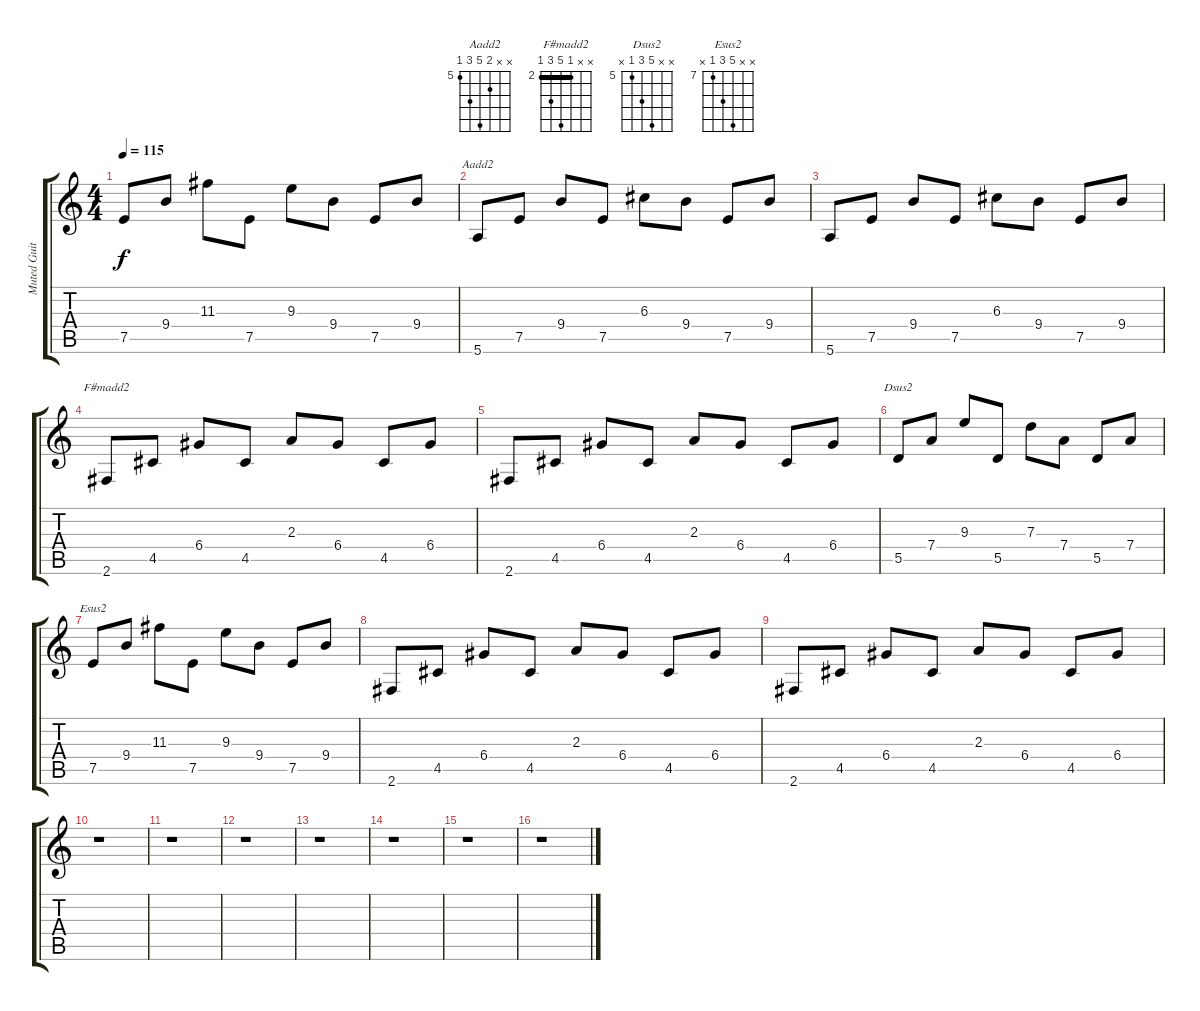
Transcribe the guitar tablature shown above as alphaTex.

\track ("Muted Guitar        " "Muted Guit") {instrument electricguitarmuted}
\staff {score tabs}
\tuning (E4 B3 G3 D3 A2 E2) {hide}
\chord ("Aadd2" x x 6 9 7 5) {firstfret 5}
\chord ("F#madd2" x x 2 6 4 2) {firstfret 2 barre 2}
\chord ("Dsus2" x x 9 7 5 x) {firstfret 5}
\chord ("Esus2" x x 11 9 7 x) {firstfret 7}
\ts (4 4)
\tempo 115
\clef g2
\ks c
7.5.8{dy f} 9.4.8 11.3.8 7.5.8 9.3.8 9.4.8 7.5.8 9.4.8 |
5.6.8{ch "Aadd2"} 7.5.8 9.4.8 7.5.8 6.3.8 9.4.8 7.5.8 9.4.8 |
5.6.8 7.5.8 9.4.8 7.5.8 6.3.8 9.4.8 7.5.8 9.4.8 |
2.6.8{ch "F#madd2"} 4.5.8 6.4.8 4.5.8 2.3.8 6.4.8 4.5.8 6.4.8 |
2.6.8 4.5.8 6.4.8 4.5.8 2.3.8 6.4.8 4.5.8 6.4.8 |
5.5.8{ch "Dsus2"} 7.4.8 9.3.8 5.5.8 7.3.8 7.4.8 5.5.8 7.4.8 |
7.5.8{ch "Esus2"} 9.4.8 11.3.8 7.5.8 9.3.8 9.4.8 7.5.8 9.4.8 |
2.6.8 4.5.8 6.4.8 4.5.8 2.3.8 6.4.8 4.5.8 6.4.8 |
2.6.8 4.5.8 6.4.8 4.5.8 2.3.8 6.4.8 4.5.8 6.4.8 |
r.1 |
r.1 |
r.1 |
r.1 |
r.1 |
r.1 |
r.1
